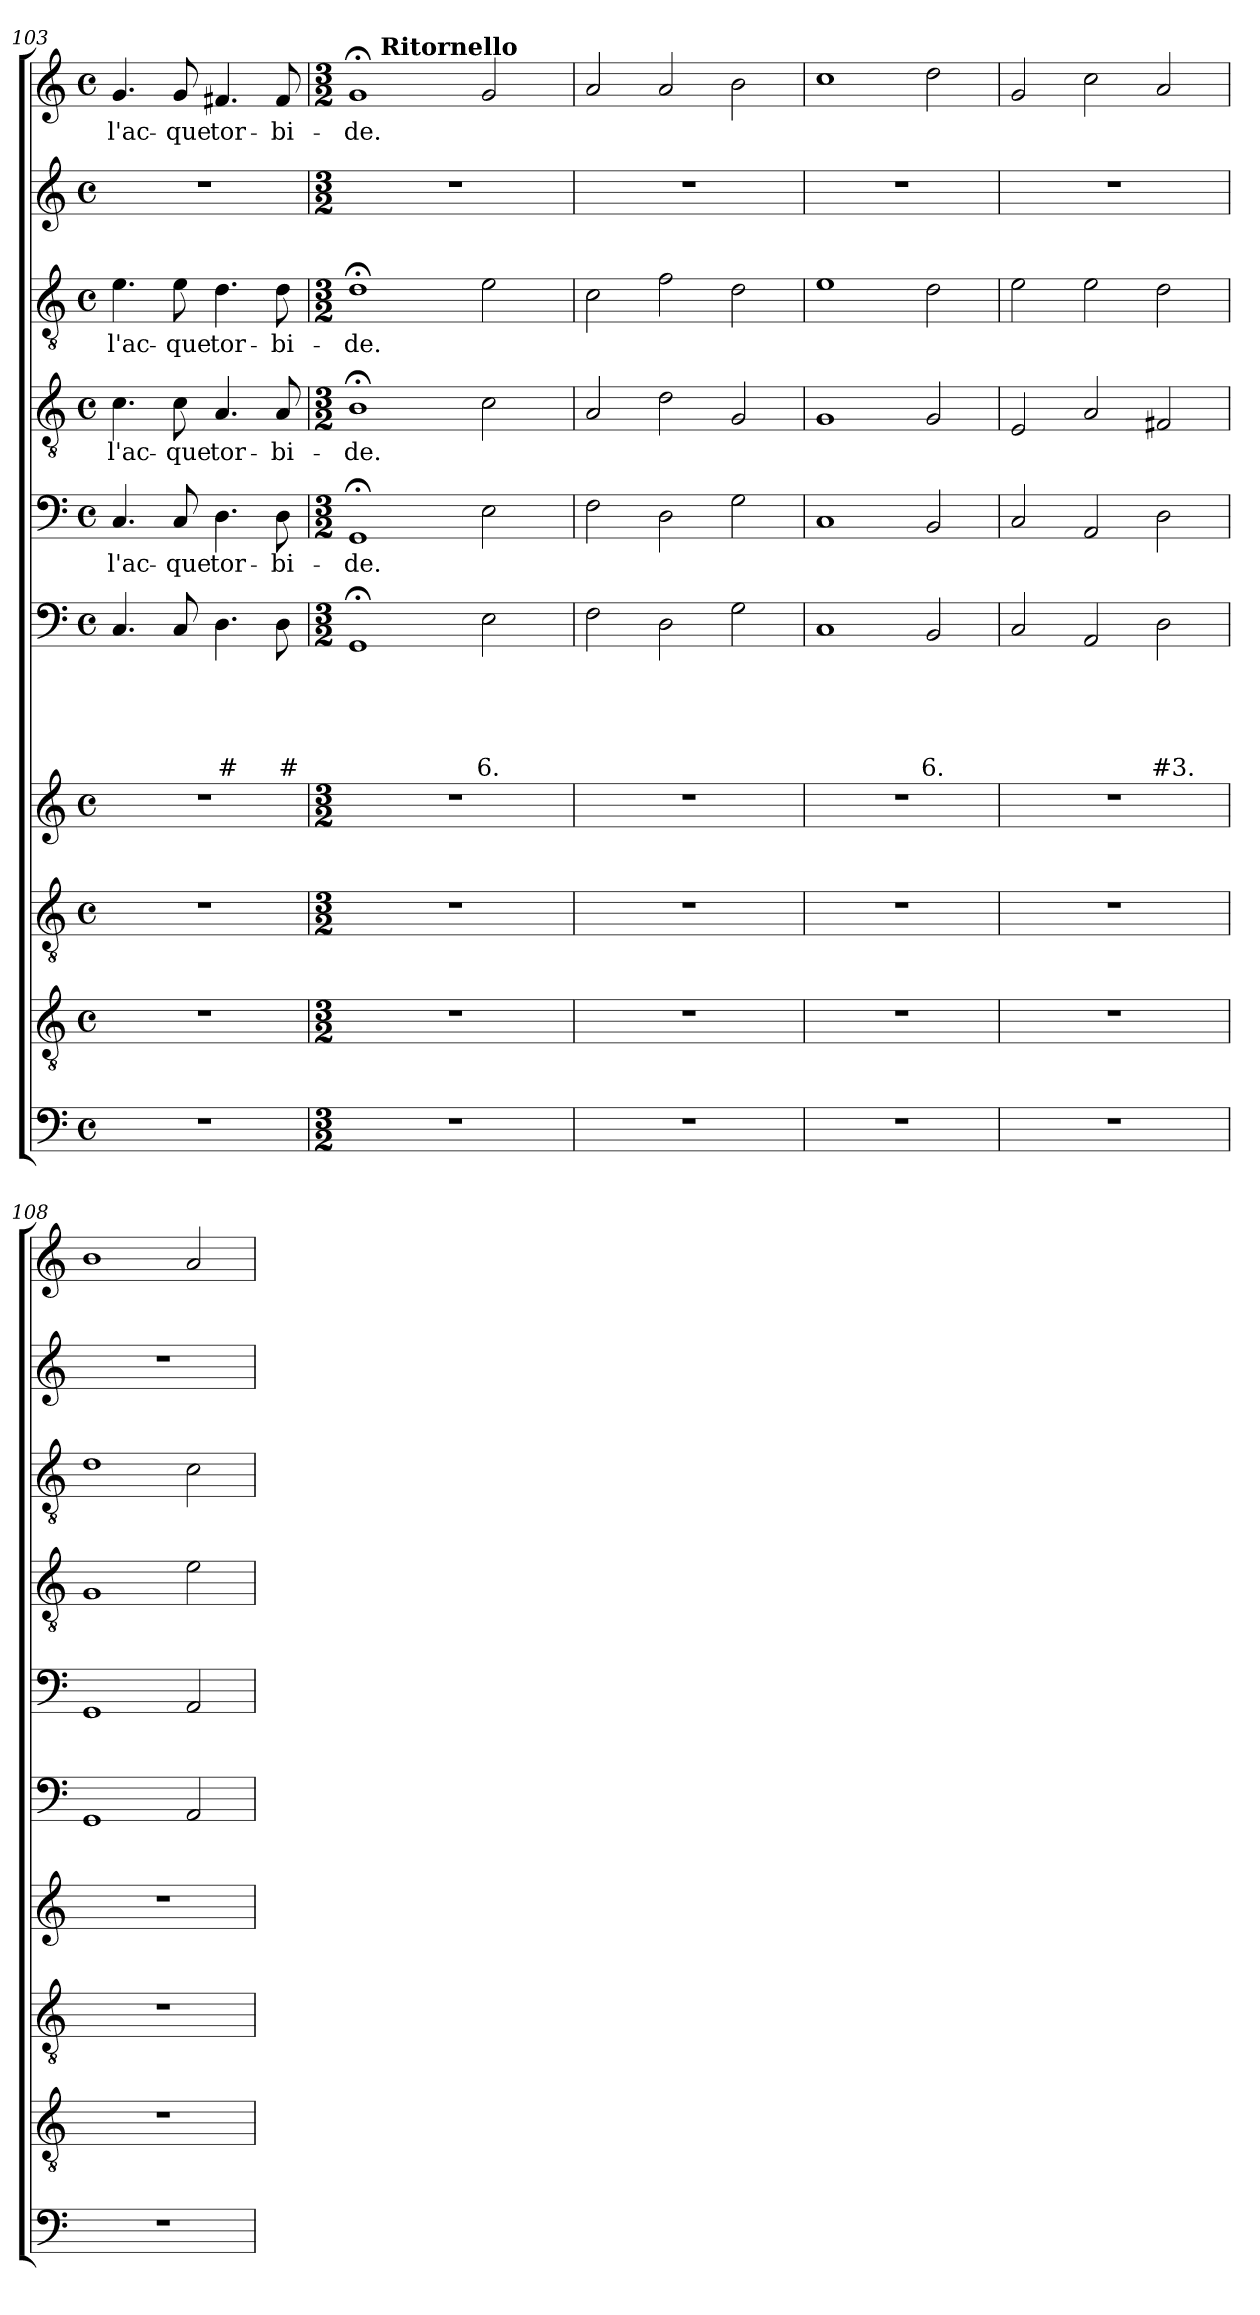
**kern	**kern	**kern	**kern	**kern	**text	**text	**text	**text	**text	**kern	**text	**kern	**text	**kern	**text	**kern	**kern	**text
*part10	*part9	*part8	*part7	*part6	*part6	*part6	*part6	*part6	*part6	*part5	*part5	*part4	*part4	*part3	*part3	*part2	*part1	*part1
*staff10	*staff9	*staff8	*staff7	*staff6	*staff6	*staff6	*staff6	*staff6	*staff6	*staff5	*staff5	*staff4	*staff4	*staff3	*staff3	*staff2	*staff1	*staff1
!!LO:LB:g=z
*clefF4	*clefGv2	*clefGv2	*clefG2	*clefF4	*	*	*	*	*	*clefF4	*	*clefGv2	*	*clefGv2	*	*clefG2	*clefG2	*
*k[]	*k[]	*k[]	*k[]	*k[]	*	*	*	*	*	*k[]	*	*k[]	*	*k[]	*	*k[]	*k[]	*
*C:	*C:	*C:	*C:	*C:	*	*	*	*	*	*C:	*	*C:	*	*C:	*	*C:	*C:	*
*M4/4	*M4/4	*M4/4	*M4/4	*M4/4	*	*	*	*	*	*M4/4	*	*M4/4	*	*M4/4	*	*M4/4	*M4/4	*
*met(c)	*met(c)	*met(c)	*met(c)	*met(c)	*	*	*	*	*	*met(c)	*	*met(c)	*	*met(c)	*	*met(c)	*met(c)	*
=103	=103	=103	=103	=103	=103	=103	=103	=103	=103	=103	=103	=103	=103	=103	=103	=103	=103	=103
1r	1r	1r	1r	4.C/	.	.	.	.	.	4.C/	l'ac-	4.c\	l'ac-	4.e\	l'ac-	1r	4.g/	l'ac-
.	.	.	.	8C/	.	.	.	.	.	8C/	-que	8c\	-que	8e\	-que	.	8g/	-que
.	.	.	.	4.D\	.	.	.	.	#	4.D\	tor-	4.A/	tor-	4.d\	tor-	.	4.f#X/	tor-
.	.	.	.	8D\	.	.	.	.	#	8D\	-bi-	8A/	-bi-	8d\	-bi-	.	8f#/	-bi-
=104	=104	=104	=104	=104	=104	=104	=104	=104	=104	=104	=104	=104	=104	=104	=104	=104	=104	=104
*M3/2	*M3/2	*M3/2	*M3/2	*M3/2	*	*	*	*	*	*M3/2	*	*M3/2	*	*M3/2	*	*M3/2	*M3/2	*
*	*	*	*	*	*	*	*	*	*	*	*	*	*	*	*	*	*^	*
1.r	1.r	1.r	1.r	1GG;<	.	.	.	.	.	1GG;<	-de.	1B;<	-de.	1d;<	-de.	1.r	1g;<	8ryy	-de.
!	!	!	!	!	!	!	!	!	!	!	!	!	!	!	!	!	!	!LO:TX:a:B:t=Ritornello	!
.	.	.	.	.	.	.	.	.	.	.	.	.	.	.	.	.	.	1ryy	.
.	.	.	.	2E\	.	.	.	.	6.	2E\	.	2c\	.	2e\	.	.	2g/	.	.
.	.	.	.	.	.	.	.	.	.	.	.	.	.	.	.	.	.	4.ryy	.
*	*	*	*	*	*	*	*	*	*	*	*	*	*	*	*	*	*v	*v	*
=105	=105	=105	=105	=105	=105	=105	=105	=105	=105	=105	=105	=105	=105	=105	=105	=105	=105	=105
1.r	1.r	1.r	1.r	2F\	.	.	.	.	.	2F\	.	2A/	.	2c\	.	1.r	2a/	.
.	.	.	.	2D\	.	.	.	.	.	2D\	.	2d\	.	2f\	.	.	2a/	.
.	.	.	.	2G\	.	.	.	.	.	2G\	.	2G/	.	2d\	.	.	2b\	.
=106	=106	=106	=106	=106	=106	=106	=106	=106	=106	=106	=106	=106	=106	=106	=106	=106	=106	=106
1.r	1.r	1.r	1.r	1C	.	.	.	.	.	1C	.	1G	.	1e	.	1.r	1cc	.
.	.	.	.	2BB/	.	.	.	.	6.	2BB/	.	2G/	.	2d\	.	.	2dd\	.
=107	=107	=107	=107	=107	=107	=107	=107	=107	=107	=107	=107	=107	=107	=107	=107	=107	=107	=107
1.r	1.r	1.r	1.r	2C/	.	.	.	.	.	2C/	.	2E/	.	2e\	.	1.r	2g/	.
.	.	.	.	2AA/	.	.	.	.	.	2AA/	.	2A/	.	2e\	.	.	2cc\	.
.	.	.	.	2D\	.	.	.	.	#3.	2D\	.	2F#X/	.	2d\	.	.	2a/	.
=108	=108	=108	=108	=108	=108	=108	=108	=108	=108	=108	=108	=108	=108	=108	=108	=108	=108	=108
1.r	1.r	1.r	1.r	1GG	.	.	.	.	.	1GG	.	1G	.	1d	.	1.r	1b	.
.	.	.	.	2AA/	.	.	.	.	.	2AA/	.	2e\	.	2c\	.	.	2a/	.
=	=	=	=	=	=	=	=	=	=	=	=	=	=	=	=	=	=	=
*-	*-	*-	*-	*-	*-	*-	*-	*-	*-	*-	*-	*-	*-	*-	*-	*-	*-	*-
